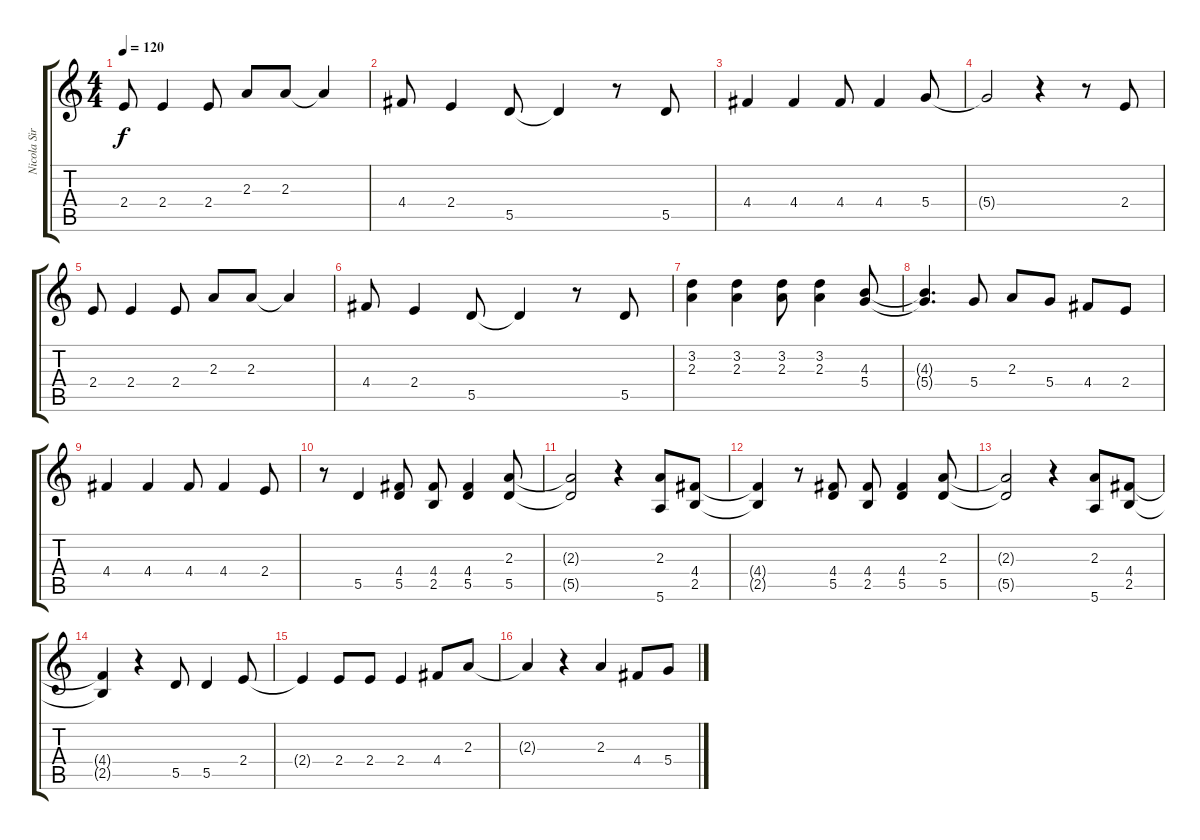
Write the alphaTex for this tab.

\track ("Nicola Sirkis" "Nicola Sir") {instrument bassoon}
\staff {score tabs}
\tuning (E5 B4 G4 D4 A3 E3) {hide}
\ts (4 4)
\tempo 120
\clef g2
\ks c
2.4.8{dy f} 2.4.4 2.4.8 2.3.8 2.3.8 2.3{t}.4 |
4.4.8 2.4.4 5.5.8 5.5{t}.4 r.8 5.5.8 |
4.4.4 4.4.4 4.4.8 4.4.4 5.4.8 |
5.4{t}.2 r.4 r.8 2.4.8 |
2.4.8 2.4.4 2.4.8 2.3.8 2.3.8 2.3{t}.4 |
4.4.8 2.4.4 5.5.8 5.5{t}.4 r.8 5.5.8 |
(3.2 2.3).4 (3.2 2.3).4 (3.2 2.3).8 (3.2 2.3).4 (4.3 5.4).8 |
(4.3{t} 5.4{t}).4{d} 5.4.8 2.3.8 5.4.8 4.4.8 2.4.8 |
4.4.4 4.4.4 4.4.8 4.4.4 2.4.8 |
r.8 5.5.4 (4.4 5.5).8 (4.4 2.5).8 (4.4 5.5).4 (2.3 5.5).8 |
(2.3{t} 5.5{t}).2 r.4 (2.3 5.6).8 (4.4 2.5).8 |
(4.4{t} 2.5{t}).4 r.8 (4.4 5.5).8 (4.4 2.5).8 (4.4 5.5).4 (2.3 5.5).8 |
(2.3{t} 5.5{t}).2 r.4 (2.3 5.6).8 (4.4 2.5).8 |
(4.4{t} 2.5{t}).4 r.4 5.5.8 5.5.4 2.4.8 |
2.4{t}.4 2.4.8 2.4.8 2.4.4 4.4.8 2.3.8 |
2.3{t}.4 r.4 2.3.4 4.4.8 5.4.8
